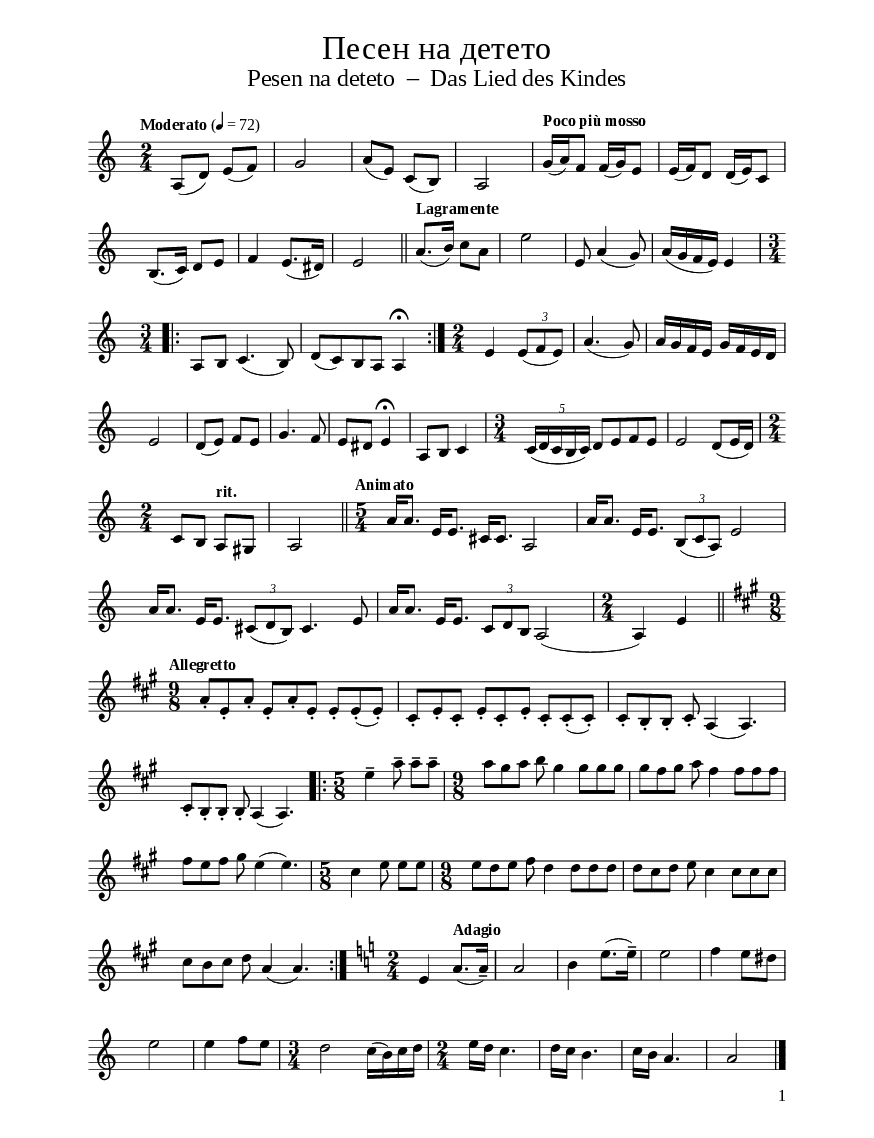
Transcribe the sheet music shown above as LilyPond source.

\version "2.24.1"

% include paper part and global functions
\include "include/globals.ily"
\bookpart {
  \label #'ref164
  \tocItem \markup "Песен на детето – Pesen na deteto"
  \paper {
    % the system system spacing is custom here so do not include bookpart-paper.ily
    print-all-headers = ##t
    print-page-number = ##t
    print-first-page-number = ##t

    % put page numbers on the bottom
    oddHeaderMarkup = \markup ""
    evenHeaderMarkup = \markup ""
    oddFooterMarkup = \markup
    \fill-line {
      ""
      \if \should-print-page-number \fromproperty #'page:page-number-string
    }
    evenFooterMarkup = \markup
    \fill-line {
      \if \should-print-page-number \fromproperty #'page:page-number-string
      ""
    }

    left-margin = 1.5\cm
    right-margin = 1.5\cm
    top-margin = 1.6\cm
    bottom-margin = 1.2\cm
    ragged-bottom = ##t % do not spread the staves to fill the whole vertical space

    % change distance between staves
    system-system-spacing =
    #'((basic-distance . 9)
       (minimum-distance . 6)
       (padding . 1)
       (stretchability . 9))
  }

  \header {
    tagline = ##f
  }

  \score {
    \include "include/score-layout.ily"

    \new Voice \absolute {
      \clef treble
      \key a \minor
      \time 2/4
      \tempoFunc "Moderato" 4 "72"
      a8 ( d'8 ) e'8 ( f'8 ) | % 2
      g'2 | % 3
      a'8 ( e'8 ) c'8 ( b8 ) | % 4
      a2 | % 5
      \tempo "Poco più mosso"
      g'16
      ( a'16 ) f'8 f'16 ( g'16 )
      e'8 | % 6
      e'16 ( f'16 ) d'8 d'16 ( e'16 ) c'8 \break | % 7
      b8. ( c'16 ) d'8 e'8 | % 8
      f'4 e'8. ( dis'16 ) | % 9

      e'2 \bar "||"
      \tempo "Lagramente"
      a'8.  ( b'16 ) c''8 a'8 | % 11
      e''2 | % 12
      e'8 a'4 ( g'8 ) | % 13
      a'16 ( g'16 f'16 e'16 ) e'4 \break | % 14
      \time 3/4  \repeat volta 2 {
        a8 b8 c'4. ( b8 ) | % 15
        d'8 ( c'8 ) b8 a8 a4 \fermata
      }
      | % 16

      \time 2/4  e'4 \once \override TupletBracket.stencil = ##f
      \times 2/3  {
        e'8( f'8 e'8 )
      }
      | % 17
      a'4. ( g'8 ) | % 18
      a'16 g'16 f'16 e'16 g'16 f'16 e'16 d'16 \break | % 19
      e'2 |
      d'8 ( e'8 ) f'8 e'8 | % 21
      g'4. f'8 | % 22
      e'8 dis'8 e'4 \fermata | % 23
      a8 b8 c'4 | % 24
      \time 3/4  \once \override TupletBracket.stencil = ##f
      \times 4/5  {
        c'16 ( d'16 c'16 b16 c'16)
      }
      d'8 e'8 f'8 e'8 | % 25
      e'2 d'8 ( e'16 d'16 ) \break | % 26
      \time 2/4  c'8 b8 a8^\markup{ \bold {rit.} } gis8 | % 27
      a2 \bar "||"
      \time 5/4  | % 28
      \tempo "Animato"
      a'16  a'8. e'16 e'8. cis'16 cis'8. a2 | % 29
      a'16 a'8. e'16 e'8. \once \override TupletBracket.stencil = ##f
      \times 2/3  {
        b8 ( c'8 a8 )
      }
      e'2 \break |
      a'16 a'8. e'16 e'8. \once \override TupletBracket.stencil = ##f
      \times 2/3  {
        cis'8 ( d'8 b8 )
      }
      cis'4. e'8 | % 31
      a'16 a'8. e'16 e'8. \once \override TupletBracket.stencil = ##f
      \times 2/3  {
        c'8 d'8 b8
      }
      a2 ( | % 32
      \time 2/4  a4 ) e'4 \bar "||"
      \break | % 33
      \key a \major \time 9/8 | % 33
      \tempo "Allegretto"
      a'8  -. e'8 -. a'8 -. e'8 -. a'8 -. e'8
      -. e'8 -. e'8 ( -. e'8 ) -. | % 34
      cis'8 -. e'8 -. cis'8 -. e'8 -. cis'8 -. e'8 -. cis'8 -. cis'8 ( -.
      cis'8 ) -. | % 35
      cis'8 -. b8 -. b8 -. cis'8 -. a4 ( a4. ) \break | % 36
      cis'8 -. b8 -. b8 -. b8 -. a4 ( a4. ) | % 37
      \time 5/8  \repeat volta 2 {
        e''4 -- a''8 -- a''8 -- a''8 -- | % 38
        \time 9/8  a''8 gis''8 a''8 b''8 gis''4 gis''8 gis''8 gis''8 | % 39
        gis''8 fis''8 gis''8 a''8 fis''4 fis''8 fis''8 fis''8 \break |
        fis''8 e''8 fis''8 gis''8 e''4 ( e''4. ) | % 41
        \time 5/8  cis''4 e''8 e''8 e''8 | % 42
        \time 9/8  e''8 d''8 e''8 fis''8 d''4 d''8 d''8 d''8 | % 43
        d''8 cis''8 d''8 e''8 cis''4 cis''8 cis''8 cis''8 \break | % 44
        cis''8 b'8 cis''8 d''8 a'4 ( a'4. )
      }
      | % 45
      \key a \minor \time 2/4 | % 45
      e'4 \tempo "Adagio"
      a'8. ( a'16 ) -- | % 46
      a'2 | % 47
      b'4 e''8. ( e''16 ) -- | % 48
      e''2 | % 49
      f''4 e''8 dis''8 \break |
      e''2 | % 51
      e''4 f''8 e''8 | % 52
      \time 3/4  d''2 c''16 ( b'16 ) c''16 d''16 | % 53
      \time 2/4  e''16 d''16 c''4. | % 54
      d''16 c''16 b'4. | % 55
      c''16 b'16 a'4. | % 56
      a'2 \bar "|."
    }

    \addlyrics {

    }

    \addlyrics {

    }
    \header {
      title = \titleFunc " Песен на детето " "Pesen na deteto  –  Das Lied des Kindes"
    }

    \midi{}

  } % score
  %\markup \dc-two "D.C." "con repitione"

  \pageBreak

  % include foreign translation(s) of the song
  %\include "lyrics_de/020_bratstvo_edinstvo_lyrics_de.ly"

} % bookpart
